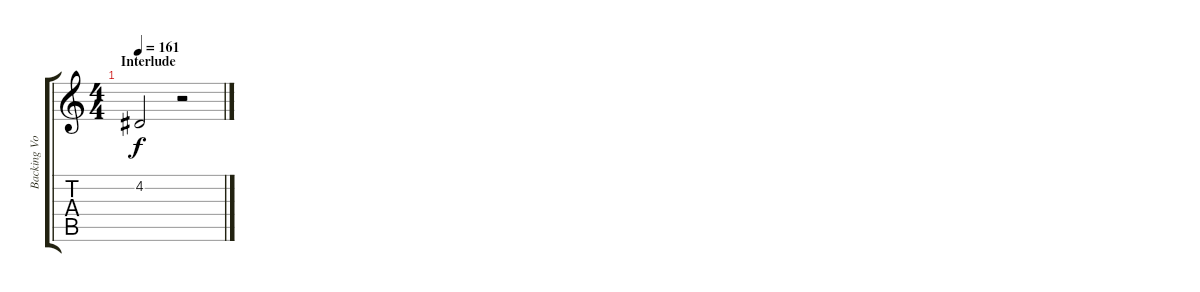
\track ("Backing Vocals" "Backing Vo") {instrument tenorsax}
\staff {score tabs}
\tuning (E4 B3 G3 D3 A2 E2) {hide}
\ts (4 4)
\section ("" "Interlude")
\tempo 161
\clef g2
\ks c
4.2.2{dy f} r.2
